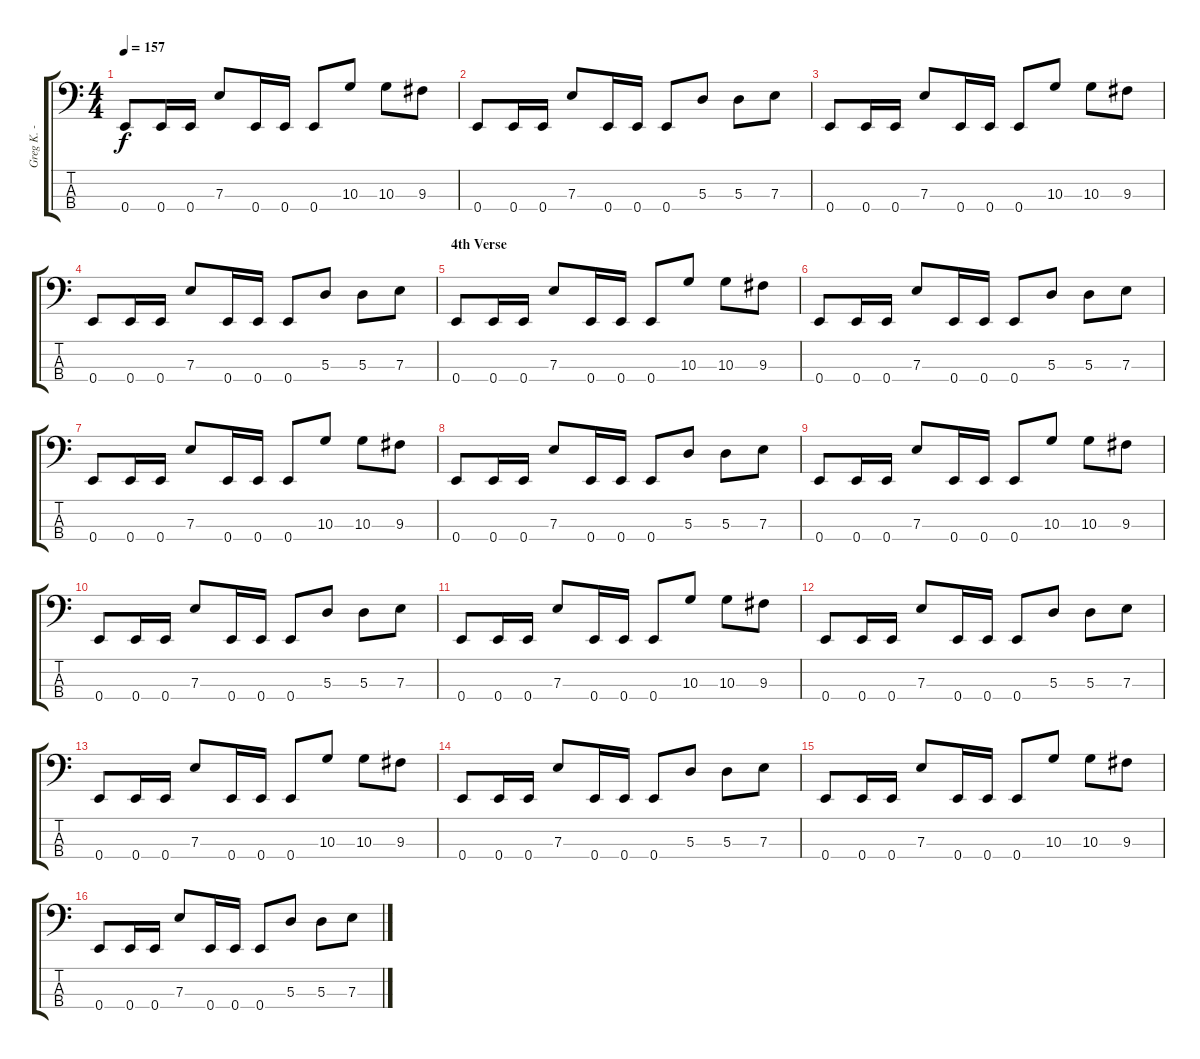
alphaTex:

\track ("Greg K. - Bass" "Greg K. - ") {instrument electricbasspick}
\staff {score tabs}
\tuning (G2 D2 A1 E1) {hide}
\ts (4 4)
\tempo 157
\clef f4
\ks c
0.4.8{dy f} 0.4.16 0.4.16 7.3.8 0.4.16 0.4.16 0.4.8 10.3.8 10.3.8 9.3.8 |
0.4.8 0.4.16 0.4.16 7.3.8 0.4.16 0.4.16 0.4.8 5.3.8 5.3.8 7.3.8 |
0.4.8 0.4.16 0.4.16 7.3.8 0.4.16 0.4.16 0.4.8 10.3.8 10.3.8 9.3.8 |
0.4.8 0.4.16 0.4.16 7.3.8 0.4.16 0.4.16 0.4.8 5.3.8 5.3.8 7.3.8 |
\section ("" "4th Verse")
0.4.8 0.4.16 0.4.16 7.3.8 0.4.16 0.4.16 0.4.8 10.3.8 10.3.8 9.3.8 |
0.4.8 0.4.16 0.4.16 7.3.8 0.4.16 0.4.16 0.4.8 5.3.8 5.3.8 7.3.8 |
0.4.8 0.4.16 0.4.16 7.3.8 0.4.16 0.4.16 0.4.8 10.3.8 10.3.8 9.3.8 |
0.4.8 0.4.16 0.4.16 7.3.8 0.4.16 0.4.16 0.4.8 5.3.8 5.3.8 7.3.8 |
0.4.8 0.4.16 0.4.16 7.3.8 0.4.16 0.4.16 0.4.8 10.3.8 10.3.8 9.3.8 |
0.4.8 0.4.16 0.4.16 7.3.8 0.4.16 0.4.16 0.4.8 5.3.8 5.3.8 7.3.8 |
0.4.8 0.4.16 0.4.16 7.3.8 0.4.16 0.4.16 0.4.8 10.3.8 10.3.8 9.3.8 |
0.4.8 0.4.16 0.4.16 7.3.8 0.4.16 0.4.16 0.4.8 5.3.8 5.3.8 7.3.8 |
0.4.8 0.4.16 0.4.16 7.3.8 0.4.16 0.4.16 0.4.8 10.3.8 10.3.8 9.3.8 |
0.4.8 0.4.16 0.4.16 7.3.8 0.4.16 0.4.16 0.4.8 5.3.8 5.3.8 7.3.8 |
0.4.8 0.4.16 0.4.16 7.3.8 0.4.16 0.4.16 0.4.8 10.3.8 10.3.8 9.3.8 |
0.4.8 0.4.16 0.4.16 7.3.8 0.4.16 0.4.16 0.4.8 5.3.8 5.3.8 7.3.8
